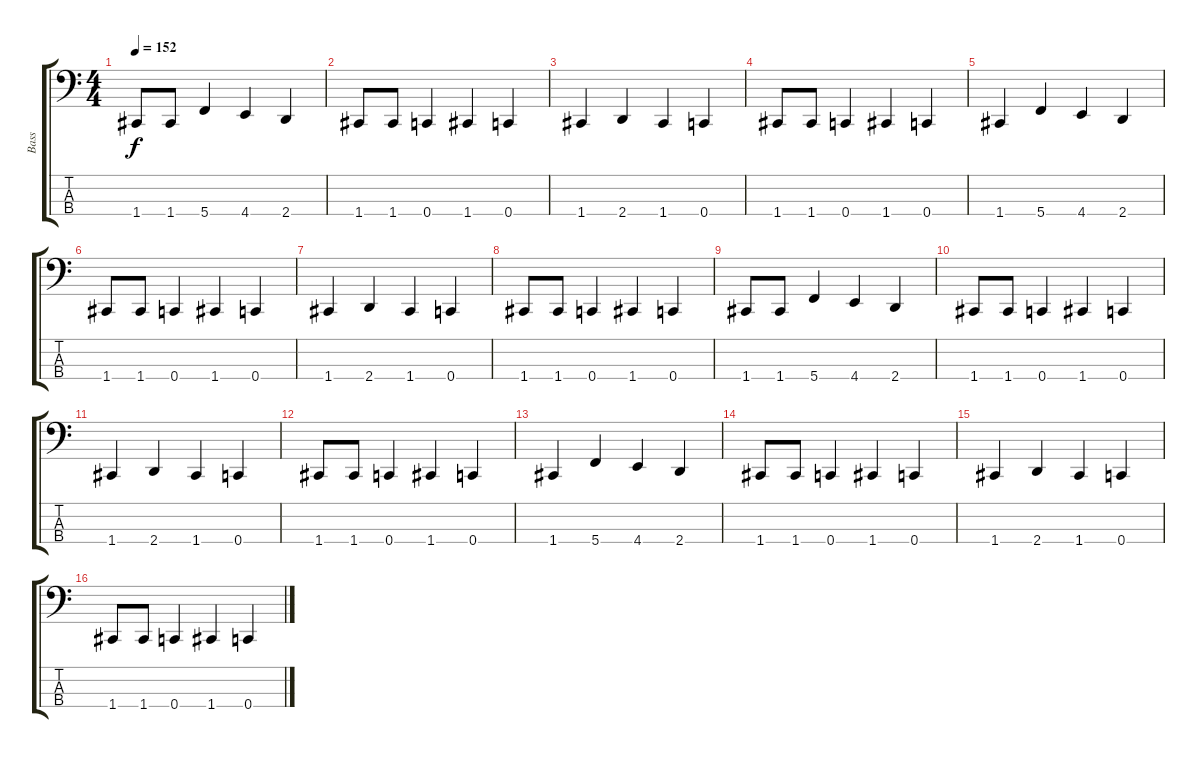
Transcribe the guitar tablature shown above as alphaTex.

\track ("Bass" "Bass") {instrument electricbasspick}
\staff {score tabs}
\tuning (F2 C2 G1 C1) {hide}
\ts (4 4)
\tempo 152
\clef f4
\ks c
1.4.8{dy f} 1.4.8 5.4.4 4.4.4 2.4.4 |
1.4.8 1.4.8 0.4.4 1.4.4 0.4.4 |
1.4.4 2.4.4 1.4.4 0.4.4 |
1.4.8 1.4.8 0.4.4 1.4.4 0.4.4 |
1.4.4 5.4.4 4.4.4 2.4.4 |
1.4.8 1.4.8 0.4.4 1.4.4 0.4.4 |
1.4.4 2.4.4 1.4.4 0.4.4 |
1.4.8 1.4.8 0.4.4 1.4.4 0.4.4 |
1.4.8 1.4.8 5.4.4 4.4.4 2.4.4 |
1.4.8 1.4.8 0.4.4 1.4.4 0.4.4 |
1.4.4 2.4.4 1.4.4 0.4.4 |
1.4.8 1.4.8 0.4.4 1.4.4 0.4.4 |
1.4.4 5.4.4 4.4.4 2.4.4 |
1.4.8 1.4.8 0.4.4 1.4.4 0.4.4 |
1.4.4 2.4.4 1.4.4 0.4.4 |
1.4.8 1.4.8 0.4.4 1.4.4 0.4.4
